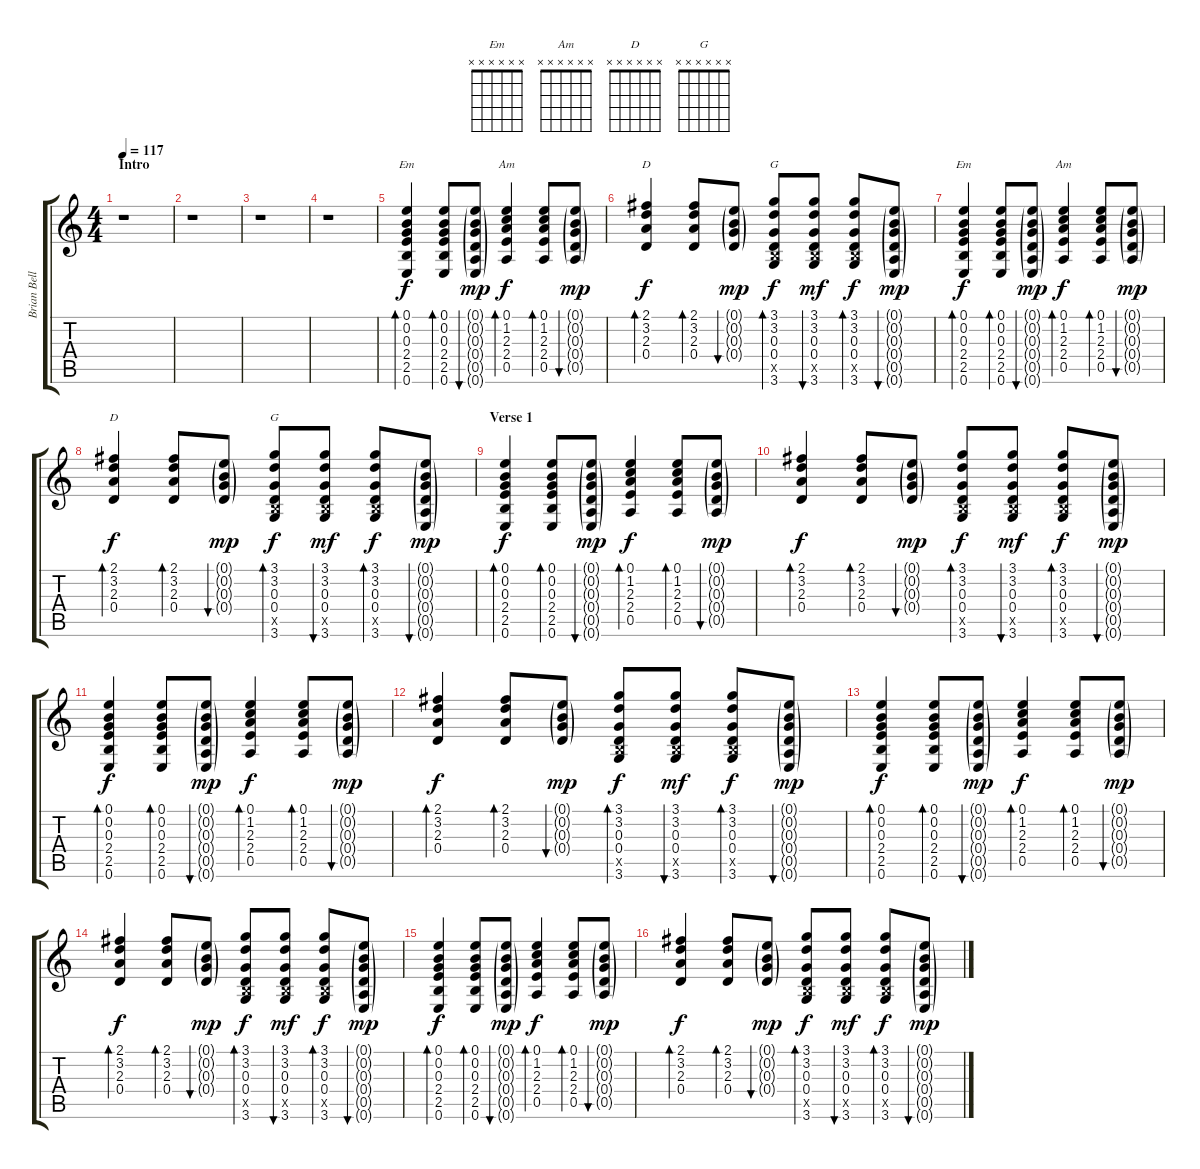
\track ("Brian Bell - Guitar 2" "Brian Bell") {instrument electricguitarclean}
\staff {score tabs}
\tuning (E4 B3 G3 D3 A2 E2) {hide}
\chord ("Em" 0 0 0 2 2 0)
\chord ("Am" 0 1 2 2 0 x)
\chord ("D" 2 3 2 0 x x)
\chord ("G" 3 3 0 0 x 3)
\chord ("Em" x x x x x x)
\chord ("Am" x x x x x x)
\chord ("D" x x x x x x)
\chord ("G" x x x x x x)
\ts (4 4)
\section ("" "Intro")
\tempo 117
\clef g2
\ks c
r.1{dy f instrument electricguitarclean} |
r.1 |
r.1 |
r.1 |
(0.1 0.2 0.3 2.4 2.5 0.6).4{bd 30 ch "Em"} (0.1 0.2 0.3 2.4 2.5 0.6).8{bd 30} (0.1{g} 0.2{g} 0.3{g} 0.4{g} 0.5{g} 0.6{g}).8{bu 30 dy mp} (0.1 1.2 2.3 2.4 0.5).4{bd 30 ch "Am" dy f} (0.1 1.2 2.3 2.4 0.5).8{bd 30} (0.1{g} 0.2{g} 0.3{g} 0.4{g} 0.5{g}).8{bu 30 dy mp} |
(2.1 3.2 2.3 0.4).4{bd 30 ch "D" dy f} (2.1 3.2 2.3 0.4).8{bd 30} (0.1{g} 0.2{g} 0.3{g} 0.4{g}).8{bu 30 dy mp} (3.1 3.2 0.3 0.4 2.5{x} 3.6).8{bd 30 ch "G" dy f} (3.1 3.2 0.3 0.4 2.5{x} 3.6).8{bu 30 dy mf} (3.1 3.2 0.3 0.4 2.5{x} 3.6).8{bd 30 dy f} (0.1{g} 0.2{g} 0.3{g} 0.4{g} 0.5{g} 0.6{g}).8{bu 30 dy mp} |
(0.1 0.2 0.3 2.4 2.5 0.6).4{bd 30 ch "Em" dy f} (0.1 0.2 0.3 2.4 2.5 0.6).8{bd 30} (0.1{g} 0.2{g} 0.3{g} 0.4{g} 0.5{g} 0.6{g}).8{bu 30 dy mp} (0.1 1.2 2.3 2.4 0.5).4{bd 30 ch "Am" dy f} (0.1 1.2 2.3 2.4 0.5).8{bd 30} (0.1{g} 0.2{g} 0.3{g} 0.4{g} 0.5{g}).8{bu 30 dy mp} |
(2.1 3.2 2.3 0.4).4{bd 30 ch "D" dy f} (2.1 3.2 2.3 0.4).8{bd 30} (0.1{g} 0.2{g} 0.3{g} 0.4{g}).8{bu 30 dy mp} (3.1 3.2 0.3 0.4 2.5{x} 3.6).8{bd 30 ch "G" dy f} (3.1 3.2 0.3 0.4 2.5{x} 3.6).8{bu 30 dy mf} (3.1 3.2 0.3 0.4 2.5{x} 3.6).8{bd 30 dy f} (0.1{g} 0.2{g} 0.3{g} 0.4{g} 0.5{g} 0.6{g}).8{bu 30 dy mp} |
\section ("" "Verse 1")
(0.1 0.2 0.3 2.4 2.5 0.6).4{bd 30 dy f} (0.1 0.2 0.3 2.4 2.5 0.6).8{bd 30} (0.1{g} 0.2{g} 0.3{g} 0.4{g} 0.5{g} 0.6{g}).8{bu 30 dy mp} (0.1 1.2 2.3 2.4 0.5).4{bd 30 dy f} (0.1 1.2 2.3 2.4 0.5).8{bd 30} (0.1{g} 0.2{g} 0.3{g} 0.4{g} 0.5{g}).8{bu 30 dy mp} |
(2.1 3.2 2.3 0.4).4{bd 30 dy f} (2.1 3.2 2.3 0.4).8{bd 30} (0.1{g} 0.2{g} 0.3{g} 0.4{g}).8{bu 30 dy mp} (3.1 3.2 0.3 0.4 2.5{x} 3.6).8{bd 30 dy f} (3.1 3.2 0.3 0.4 2.5{x} 3.6).8{bu 30 dy mf} (3.1 3.2 0.3 0.4 2.5{x} 3.6).8{bd 30 dy f} (0.1{g} 0.2{g} 0.3{g} 0.4{g} 0.5{g} 0.6{g}).8{bu 30 dy mp} |
(0.1 0.2 0.3 2.4 2.5 0.6).4{bd 30 dy f} (0.1 0.2 0.3 2.4 2.5 0.6).8{bd 30} (0.1{g} 0.2{g} 0.3{g} 0.4{g} 0.5{g} 0.6{g}).8{bu 30 dy mp} (0.1 1.2 2.3 2.4 0.5).4{bd 30 dy f} (0.1 1.2 2.3 2.4 0.5).8{bd 30} (0.1{g} 0.2{g} 0.3{g} 0.4{g} 0.5{g}).8{bu 30 dy mp} |
(2.1 3.2 2.3 0.4).4{bd 30 dy f} (2.1 3.2 2.3 0.4).8{bd 30} (0.1{g} 0.2{g} 0.3{g} 0.4{g}).8{bu 30 dy mp} (3.1 3.2 0.3 0.4 2.5{x} 3.6).8{bd 30 dy f} (3.1 3.2 0.3 0.4 2.5{x} 3.6).8{bu 30 dy mf} (3.1 3.2 0.3 0.4 2.5{x} 3.6).8{bd 30 dy f} (0.1{g} 0.2{g} 0.3{g} 0.4{g} 0.5{g} 0.6{g}).8{bu 30 dy mp} |
(0.1 0.2 0.3 2.4 2.5 0.6).4{bd 30 dy f} (0.1 0.2 0.3 2.4 2.5 0.6).8{bd 30} (0.1{g} 0.2{g} 0.3{g} 0.4{g} 0.5{g} 0.6{g}).8{bu 30 dy mp} (0.1 1.2 2.3 2.4 0.5).4{bd 30 dy f} (0.1 1.2 2.3 2.4 0.5).8{bd 30} (0.1{g} 0.2{g} 0.3{g} 0.4{g} 0.5{g}).8{bu 30 dy mp} |
(2.1 3.2 2.3 0.4).4{bd 30 dy f} (2.1 3.2 2.3 0.4).8{bd 30} (0.1{g} 0.2{g} 0.3{g} 0.4{g}).8{bu 30 dy mp} (3.1 3.2 0.3 0.4 2.5{x} 3.6).8{bd 30 dy f} (3.1 3.2 0.3 0.4 2.5{x} 3.6).8{bu 30 dy mf} (3.1 3.2 0.3 0.4 2.5{x} 3.6).8{bd 30 dy f} (0.1{g} 0.2{g} 0.3{g} 0.4{g} 0.5{g} 0.6{g}).8{bu 30 dy mp} |
(0.1 0.2 0.3 2.4 2.5 0.6).4{bd 30 dy f} (0.1 0.2 0.3 2.4 2.5 0.6).8{bd 30} (0.1{g} 0.2{g} 0.3{g} 0.4{g} 0.5{g} 0.6{g}).8{bu 30 dy mp} (0.1 1.2 2.3 2.4 0.5).4{bd 30 dy f} (0.1 1.2 2.3 2.4 0.5).8{bd 30} (0.1{g} 0.2{g} 0.3{g} 0.4{g} 0.5{g}).8{bu 30 dy mp} |
(2.1 3.2 2.3 0.4).4{bd 30 dy f} (2.1 3.2 2.3 0.4).8{bd 30} (0.1{g} 0.2{g} 0.3{g} 0.4{g}).8{bu 30 dy mp} (3.1 3.2 0.3 0.4 2.5{x} 3.6).8{bd 30 dy f} (3.1 3.2 0.3 0.4 2.5{x} 3.6).8{bu 30 dy mf} (3.1 3.2 0.3 0.4 2.5{x} 3.6).8{bd 30 dy f} (0.1{g} 0.2{g} 0.3{g} 0.4{g} 0.5{g} 0.6{g}).8{bu 30 dy mp}
